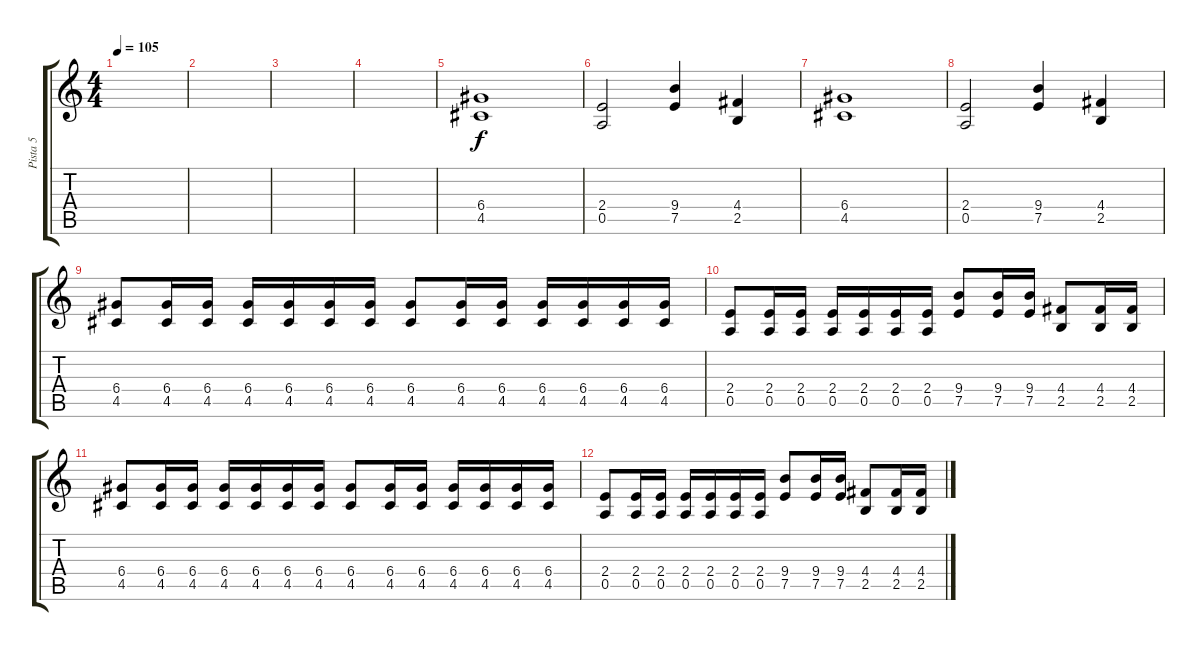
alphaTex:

\track ("Pista 5" "Pista 5") {instrument distortionguitar}
\staff {score tabs}
\tuning (E4 B3 G3 D3 A2 E2) {hide}
\ts (4 4)
\tempo 105
\clef g2
\ks c
|
|
|
|
(6.4 4.5).1 |
(2.4 0.5).2 (9.4 7.5).4 (4.4 2.5).4 |
(6.4 4.5).1 |
(2.4 0.5).2 (9.4 7.5).4 (4.4 2.5).4 |
(6.4 4.5).8 (6.4 4.5).16 (6.4 4.5).16 (6.4 4.5).16 (6.4 4.5).16 (6.4 4.5).16 (6.4 4.5).16 (6.4 4.5).8 (6.4 4.5).16 (6.4 4.5).16 (6.4 4.5).16 (6.4 4.5).16 (6.4 4.5).16 (6.4 4.5).16 |
(2.4 0.5).8 (2.4 0.5).16 (2.4 0.5).16 (2.4 0.5).16 (2.4 0.5).16 (2.4 0.5).16 (2.4 0.5).16 (9.4 7.5).8 (9.4 7.5).16 (9.4 7.5).16 (4.4 2.5).8 (4.4 2.5).16 (4.4 2.5).16 |
(6.4 4.5).8 (6.4 4.5).16 (6.4 4.5).16 (6.4 4.5).16 (6.4 4.5).16 (6.4 4.5).16 (6.4 4.5).16 (6.4 4.5).8 (6.4 4.5).16 (6.4 4.5).16 (6.4 4.5).16 (6.4 4.5).16 (6.4 4.5).16 (6.4 4.5).16 |
(2.4 0.5).8 (2.4 0.5).16 (2.4 0.5).16 (2.4 0.5).16 (2.4 0.5).16 (2.4 0.5).16 (2.4 0.5).16 (9.4 7.5).8 (9.4 7.5).16 (9.4 7.5).16 (4.4 2.5).8 (4.4 2.5).16 (4.4 2.5).16
